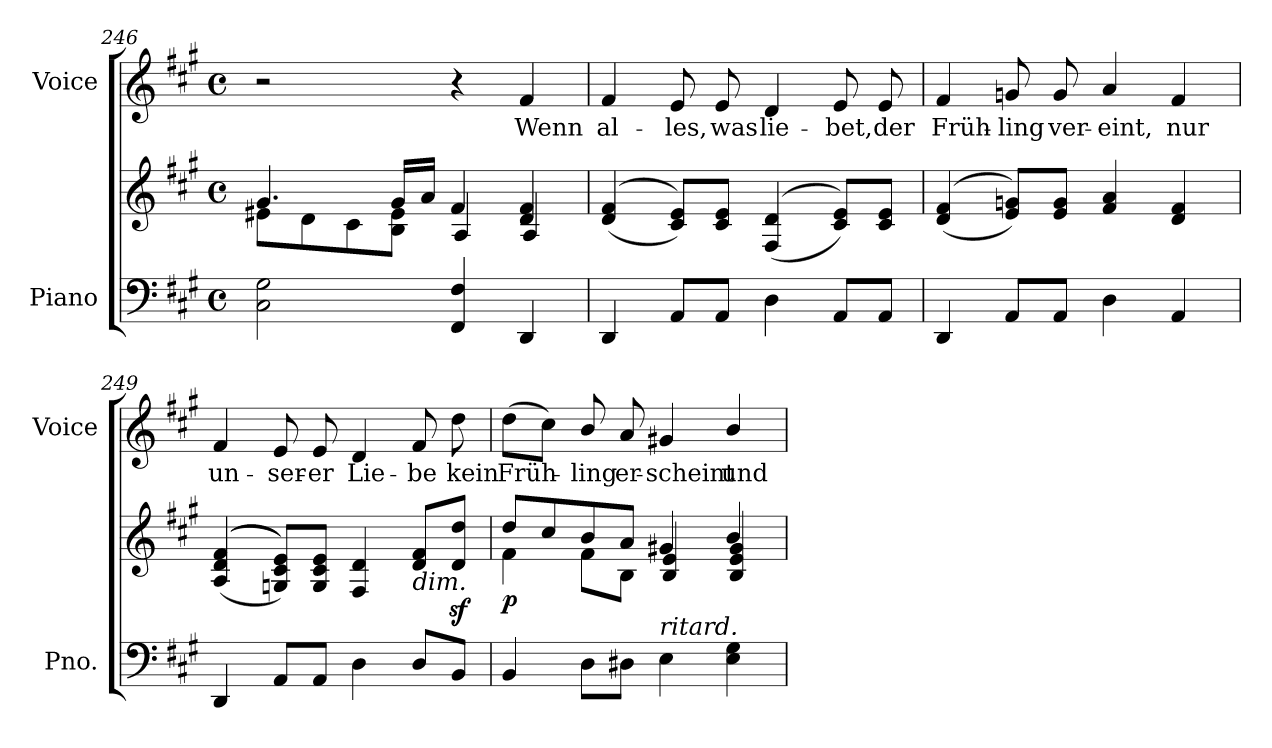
**kern	**kern	**dynam	**kern	**text
*part2	*part2	*part2	*part1	*part1
*staff3	*staff2	*staff2/3	*staff1	*staff1
*I"Piano	*	*	*I"Voice	*
*I'Pno.	*	*	*I'Voice	*
*clefF4	*clefG2	*	*clefG2	*
*k[f#c#g#]	*k[f#c#g#]	*	*k[f#c#g#]	*
*A:	*A:	*	*A:	*
*M4/4	*M4/4	*	*M4/4	*
*met(c)	*met(c)	*	*met(c)	*
=246	=246	=246	=246	=246
*	*^	*	*	*
2C#i\ 2G#i	4.g#i/	8e#Xi\L	.	2r	.
.	.	8di\	.	.	.
.	.	8c#i\	.	.	.
.	16g#i/LL	8Bi\ 8e#iJ	.	.	.
.	16ai/JJ	.	.	.	.
4FF#i/ 4F#i	4f#i/	4Ai/	.	4r	.
!	!	!	!	!	!LO:LY:b:color=#000000
4DDi/	4di/ 4f#i	4Ai/	.	4f#i/	Wenn
*	*v	*v	*	*	*
!!LO:LB:g=z
=247	=247	=247	=247	=247
*	*^	*	*	*
!	!	!	!	!	!LO:LY:b:color=#000000
*	*v	*v	*	*	*
4DDi/	((4di/ 4f#i	.	4f#i/	al-
!	!	!	!	!LO:LY:b:color=#000000
8AAi/L	8c#i/ 8eiL))	.	8ei/	-les,
!	!	!	!	!LO:LY:b:color=#000000
8AAi/J	8c#i/ 8eiJ	.	8ei/	was
!	!	!	!	!LO:LY:b:color=#000000
4Di\	((4F#i/ 4di	.	4di/	lie-
!	!	!	!	!LO:LY:b:color=#000000
8AAi/L	8c#i/ 8eiL))	.	8ei/	-bet,
!	!	!	!	!LO:LY:b:color=#000000
8AAi/J	8c#i/ 8eiJ	.	8ei/	der
=248	=248	=248	=248	=248
!	!	!	!	!LO:LY:b:color=#000000
4DDi/	((4di/ 4f#i	.	4f#i/	Früh-
!	!	!	!	!LO:LY:b:color=#000000
8AAi/L	8ei/ 8gniL))	.	8gni/	-ling
!	!	!	!	!LO:LY:b:color=#000000
8AAi/J	8ei/ 8giJ	.	8gi/	ver-
!	!	!	!	!LO:LY:b:color=#000000
4Di\	4f#i/ 4ai	.	4ai/	-eint,
!	!	!	!	!LO:LY:b:color=#000000
4AAi/	4di/ 4f#i	.	4f#i/	nur
=249	=249	=249	=249	=249
!	!	!	!	!LO:LY:b:color=#000000
4DDi/	(((4Ai/ 4di 4f#i	.	4f#i/	un-
!	!	!	!	!LO:LY:b:color=#000000
8AAi/L	8Gni/ 8c#i 8eiL)))	.	8ei/	-ser-
!	!	!	!	!LO:LY:b:color=#000000
8AAi/J	8Gi/ 8c#i 8eiJ	.	8ei/	-er
!	!	!	!	!LO:LY:b:color=#000000
4Di\	4F#i/ 4di	.	4di/	Lie-
!	!LO:TX:b:i:t=dim.	!	!	!
!	!	!	!	!LO:LY:b:color=#000000
8Di/L	8di/ 8f#iL	.	8f#i/	-be
!	!	!	!	!LO:LY:b:color=#000000
8BBi/J	8di/z 8ddizJ	.	8ddi\	kein
=250	=250	=250	=250	=250
*	*^	*	*	*
!	!	!	!	!	!LO:LY:b:color=#000000
4BBi/	8ddi/L	4f#i\	p	(8ddi\L	Früh-
.	8cc#i/	.	.	8cc#i\J)	.
!	!	!	!	!	!LO:LY:b:color=#000000
8Di\L	8bi/	8f#i\L	.	8bi/	-ling
!	!	!	!	!	!LO:LY:b:color=#000000
8D#Xi\J	8ai/J	8Bi\J	.	8ai/	er-
!LO:TX:a:i:t=ritard.	!	!	!	!	!
!	!	!	!	!	!LO:LY:b:color=#000000
4Ei\	4g#Xi/	4Bi/ 4ei	.	4g#Xi/	-scheint
!	!	!	!	!	!LO:LY:b:color=#000000
4Ei\ 4G#i	4bi/	4Bi/ 4ei 4g#i	.	4bi/	und
*	*v	*v	*	*	*
=	=	=	=	=
*-	*-	*-	*-	*-
